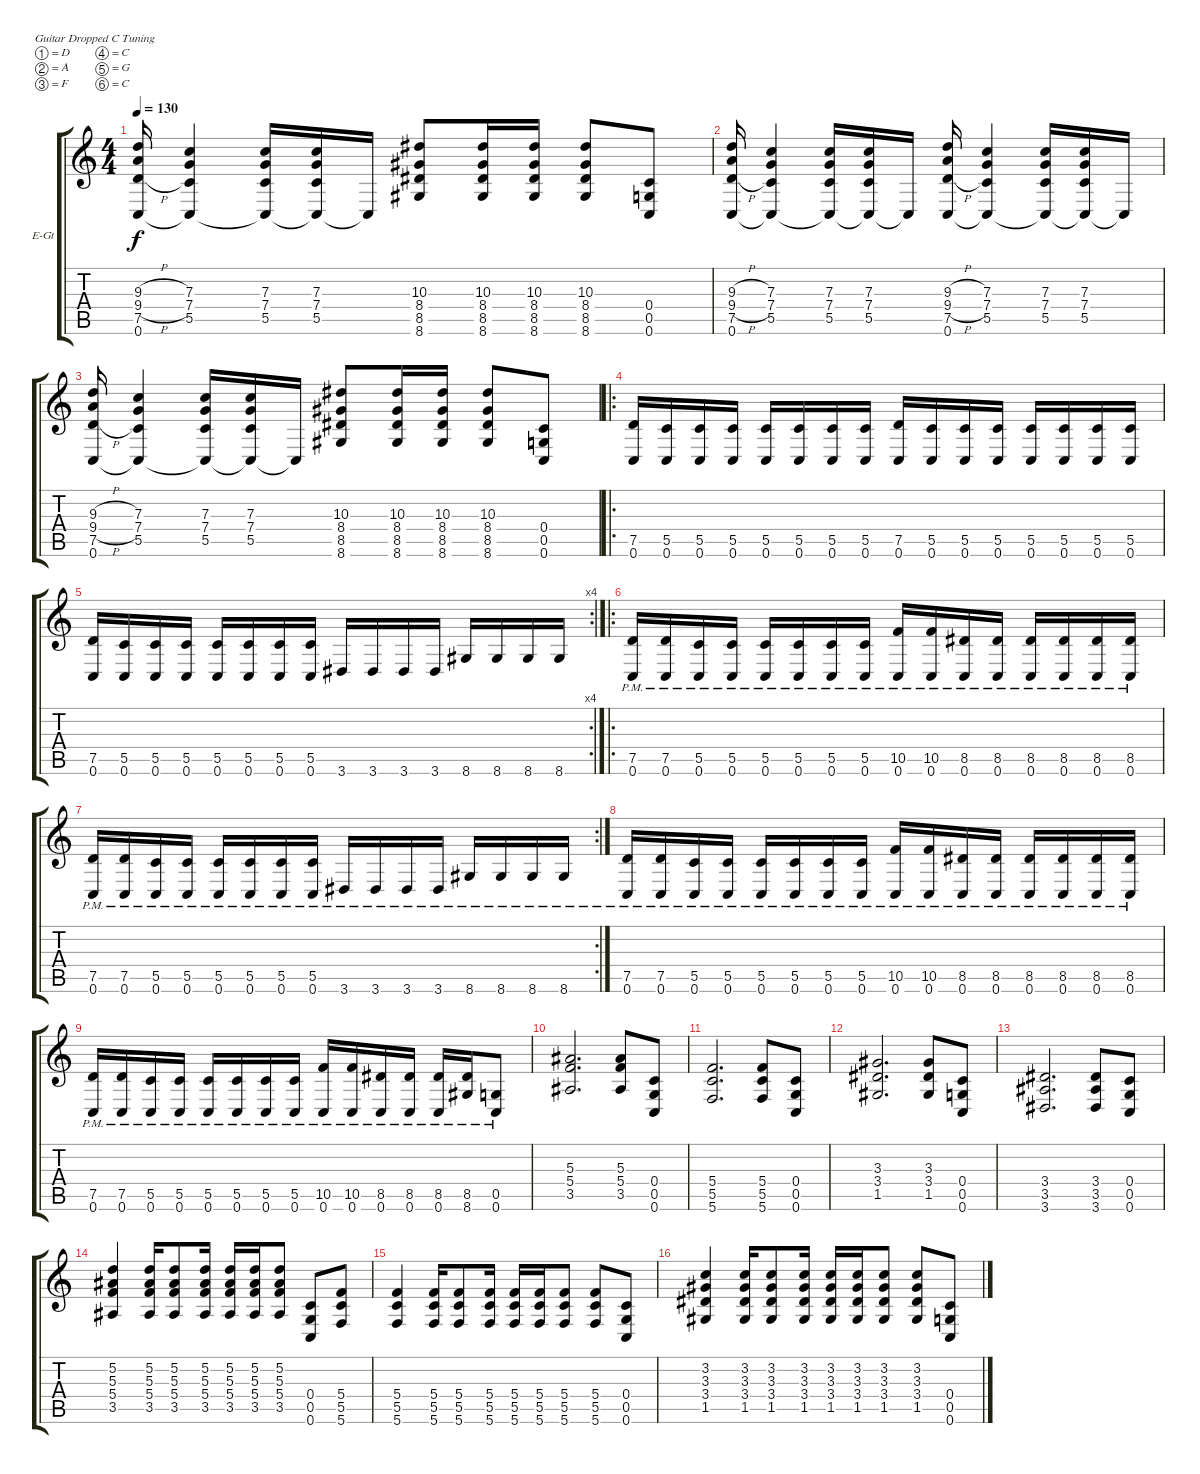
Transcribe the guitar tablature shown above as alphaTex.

\bracketExtendMode groupsimilarinstruments
\firstSystemTrackNameOrientation horizontal
\otherSystemsTrackNameOrientation horizontal
\track ("Piste 1" "E-Gt") {instrument distortionguitar}
\staff {score tabs}
\tuning (D4 A3 F3 C3 G2 C2)
\ts (4 4)
\tempo 130
\clef g2
\ks c
(9.3{h} 9.4{h} 7.5{h} 0.6).16{dy f} (5.5 7.4 7.3 0.6{t}).4 (7.3 7.4 5.5 0.6{t}).16 (7.3 7.4 5.5 0.6{t}).16 0.6{t}.16 (8.6 8.5 8.4 10.3).8 (8.6 8.5 8.4 10.3).16 (8.6 8.5 8.4 10.3).16 (8.6 8.5 8.4 10.3).8 (0.5 0.6 0.4).8 |
(9.3{h} 9.4{h} 7.5{h} 0.6).16 (5.5 7.4 7.3 0.6{t}).4 (7.3 7.4 5.5 0.6{t}).16 (7.3 7.4 5.5 0.6{t}).16 0.6{t}.16 (9.3{h} 9.4{h} 7.5{h} 0.6).16 (5.5 7.4 7.3 0.6{t}).4 (7.3 7.4 5.5 0.6{t}).16 (7.3 7.4 5.5 0.6{t}).16 0.6{t}.16 |
(9.3{h} 9.4{h} 7.5{h} 0.6).16 (5.5 7.4 7.3 0.6{t}).4 (7.3 7.4 5.5 0.6{t}).16 (7.3 7.4 5.5 0.6{t}).16 0.6{t}.16 (8.6 8.5 8.4 10.3).8 (8.6 8.5 8.4 10.3).16 (8.6 8.5 8.4 10.3).16 (8.6 8.5 8.4 10.3).8 (0.5 0.6 0.4).8 |
\ro
(0.6 7.5).16 (0.6 5.5).16 (0.6 5.5).16 (0.6 5.5).16 (0.6 5.5).16 (0.6 5.5).16 (0.6 5.5).16 (0.6 5.5).16 (0.6 7.5).16 (0.6 5.5).16 (0.6 5.5).16 (0.6 5.5).16 (0.6 5.5).16 (0.6 5.5).16 (0.6 5.5).16 (0.6 5.5).16 |
\rc 4
(0.6 7.5).16 (0.6 5.5).16 (0.6 5.5).16 (0.6 5.5).16 (0.6 5.5).16 (0.6 5.5).16 (0.6 5.5).16 (0.6 5.5).16 3.6.16 3.6.16 3.6.16 3.6.16 8.6.16 8.6.16 8.6.16 8.6.16 |
\ro
(0.6{pm} 7.5{pm}).16 (0.6{pm} 7.5{pm}).16 (0.6{pm} 5.5{pm}).16 (0.6{pm} 5.5{pm}).16 (0.6{pm} 5.5{pm}).16 (0.6{pm} 5.5{pm}).16 (0.6{pm} 5.5{pm}).16 (0.6{pm} 5.5{pm}).16 (0.6{pm} 10.5{pm}).16 (0.6{pm} 10.5{pm}).16 (0.6{pm} 8.5{pm}).16 (0.6{pm} 8.5{pm}).16 (0.6{pm} 8.5{pm}).16 (0.6{pm} 8.5{pm}).16 (0.6{pm} 8.5{pm}).16 (0.6{pm} 8.5{pm}).16 |
\rc 2
(0.6{pm} 7.5{pm}).16 (0.6{pm} 7.5{pm}).16 (0.6{pm} 5.5{pm}).16 (0.6{pm} 5.5{pm}).16 (0.6{pm} 5.5{pm}).16 (0.6{pm} 5.5{pm}).16 (0.6{pm} 5.5{pm}).16 (0.6{pm} 5.5{pm}).16 3.6{pm}.16 3.6{pm}.16 3.6{pm}.16 3.6{pm}.16 8.6{pm}.16 8.6{pm}.16 8.6{pm}.16 8.6{pm}.16 |
(0.6{pm} 7.5{pm}).16 (0.6{pm} 7.5{pm}).16 (0.6{pm} 5.5{pm}).16 (0.6{pm} 5.5{pm}).16 (0.6{pm} 5.5{pm}).16 (0.6{pm} 5.5{pm}).16 (0.6{pm} 5.5{pm}).16 (0.6{pm} 5.5{pm}).16 (0.6{pm} 10.5{pm}).16 (0.6{pm} 10.5{pm}).16 (0.6{pm} 8.5{pm}).16 (0.6{pm} 8.5{pm}).16 (0.6{pm} 8.5{pm}).16 (0.6{pm} 8.5{pm}).16 (0.6{pm} 8.5{pm}).16 (0.6{pm} 8.5{pm}).16 |
(0.6{pm} 7.5{pm}).16 (0.6{pm} 7.5{pm}).16 (0.6{pm} 5.5{pm}).16 (0.6{pm} 5.5{pm}).16 (0.6{pm} 5.5{pm}).16 (0.6{pm} 5.5{pm}).16 (0.6{pm} 5.5{pm}).16 (0.6{pm} 5.5{pm}).16 (0.6{pm} 10.5).16 (0.6{pm} 10.5).16 (0.6{pm} 8.5).16 (0.6{pm} 8.5).16 (0.6{pm} 8.5).16 (8.6{pm} 8.5).16 (0.6{pm} 0.5).8 |
(5.4 3.5 5.3).2{d} (3.5 5.4 5.3).8 (0.4 0.5 0.6).8 |
(5.4 5.5 5.6).2{d} (5.4 5.5 5.6).8 (0.6 0.5 0.4).8 |
(3.4 1.5 3.3).2{d} (3.4 1.5 3.3).8 (0.6 0.5 0.4).8 |
(3.4 3.5 3.6).2{d} (3.4 3.5 3.6).8 (0.4 0.5 0.6).8 |
(5.4 3.5 5.3 5.2).4 (5.4 3.5 5.3 5.2).16 (5.4 3.5 5.3 5.2).8 (5.4 3.5 5.3 5.2).16 (5.4 3.5 5.3 5.2).16 (5.4 3.5 5.3 5.2).16 (5.4 3.5 5.3 5.2).8 (0.6 0.5 0.4).8 (5.4 5.5 5.6).8 |
(5.4 5.5 5.6).4 (5.4 5.5 5.6).16 (5.4 5.5 5.6).8 (5.4 5.5 5.6).16 (5.4 5.5 5.6).16 (5.4 5.5 5.6).16 (5.4 5.5 5.6).8 (5.6 5.5 5.4).8 (0.4 0.5 0.6).8 |
(3.4 1.5 3.3 3.2).4 (3.4 1.5 3.3 3.2).16 (3.4 1.5 3.3 3.2).8 (3.4 1.5 3.3 3.2).16 (3.4 1.5 3.3 3.2).16 (3.4 1.5 3.3 3.2).16 (3.4 1.5 3.3 3.2).8 (1.5 3.4 3.3 3.2).8 (0.4 0.5 0.6).8
